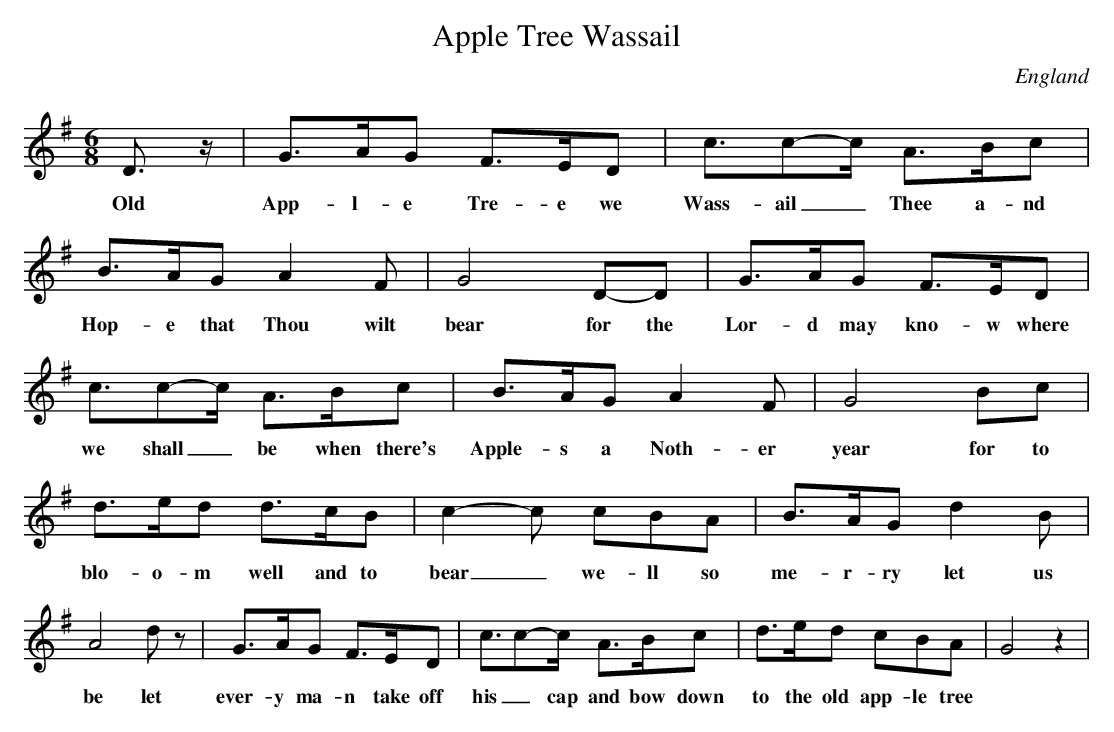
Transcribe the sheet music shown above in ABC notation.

X:1
T:Apple Tree Wassail
M:6/8
L:1/8
O:England
K:G
D3/2 z/2       | G>AG        F>ED      |  c3/2c-c/2 A>Bc  |
w: Old           App- l- e   Tre-e we     Wass-ail_  Thee a-nd
B>AG A2 F              |  G4 D-D        |  G>AG F>ED            | c3/2c-c/2  A>Bc            | B>AG A2 F         | G4 Bc  |
w: Hop-e that Thou wilt    bear for the     Lor-d may kno-w where  we shall_  be when there's   Apple-s a Noth-er   year  for to
d>ed d>cB               |  c2-c cBA        |  B>AG d2B    |
w: blo-o-m well and to     bear_ we-ll so     me-r-ry let us
A4 d z         |  G>AG  F>ED        |  c3/2c-c/2  A>Bc       |  d>ed        cBA        | G4 z2 |
w: be let         ever-y ma-n take     off his_   cap and bow   down to the old app-le   tree
